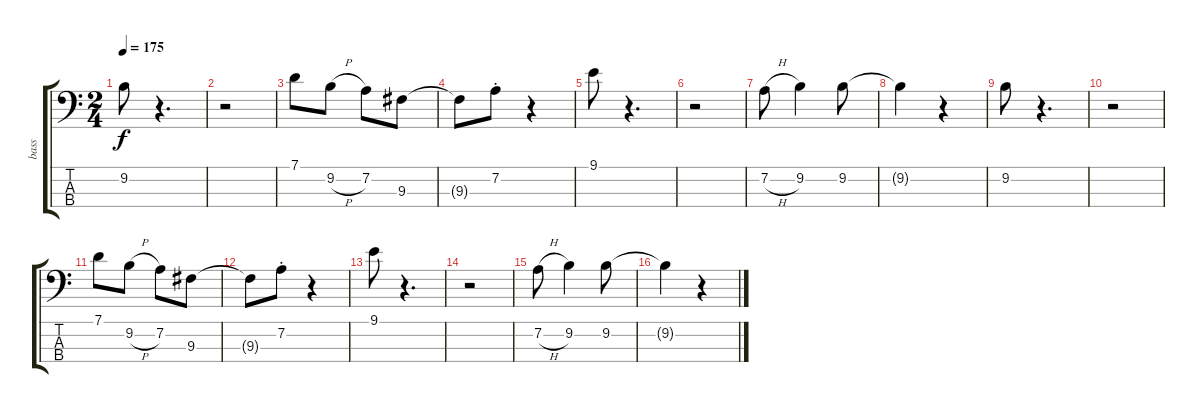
\track ("bass" "bass") {instrument electricbassfinger}
\staff {score tabs}
\tuning (G2 D2 A1 E1) {hide}
\ts (2 4)
\tempo 175
\clef f4
\ks c
9.2.8{dy f} r.4{d} |
r.2 |
7.1.8 9.2{h}.8 7.2.8 9.3.8 |
9.3{t}.8 7.2{st}.8 r.4 |
9.1.8 r.4{d} |
r.2 |
7.2{h}.8 9.2.4 9.2.8 |
9.2{t}.4 r.4 |
9.2.8 r.4{d} |
r.2 |
7.1.8 9.2{h}.8 7.2.8 9.3.8 |
9.3{t}.8 7.2{st}.8 r.4 |
9.1.8 r.4{d} |
r.2 |
7.2{h}.8 9.2.4 9.2.8 |
9.2{t}.4 r.4
